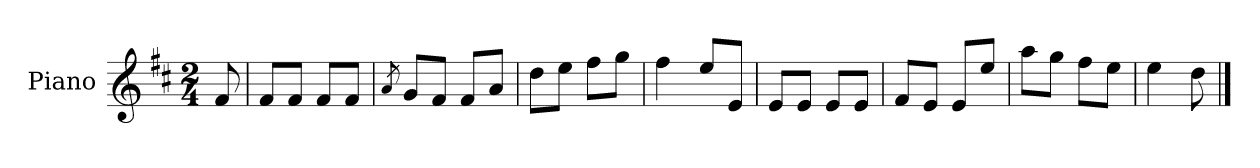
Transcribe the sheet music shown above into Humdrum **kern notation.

**kern
*part1
*staff1
*I"Piano
*I'Pno.
*clefG2
*k[f#c#]
*M2/4
=
8f#/
=1
8f#/L
8f#/J
8f#/L
8f#/J
=2
8qa/
8g/L
8f#/J
8f#/L
8a/J
=3
8dd\L
8ee\J
8ff#\L
8gg\J
=4
4ff#\
8ee/L
8e/J
=5
8e/L
8e/J
8e/L
8e/J
=6
8f#/L
8e/J
8e/L
8ee/J
=7
8aa\L
8gg\J
8ff#\L
8ee\J
=8
4ee\
8dd\
==
*-
